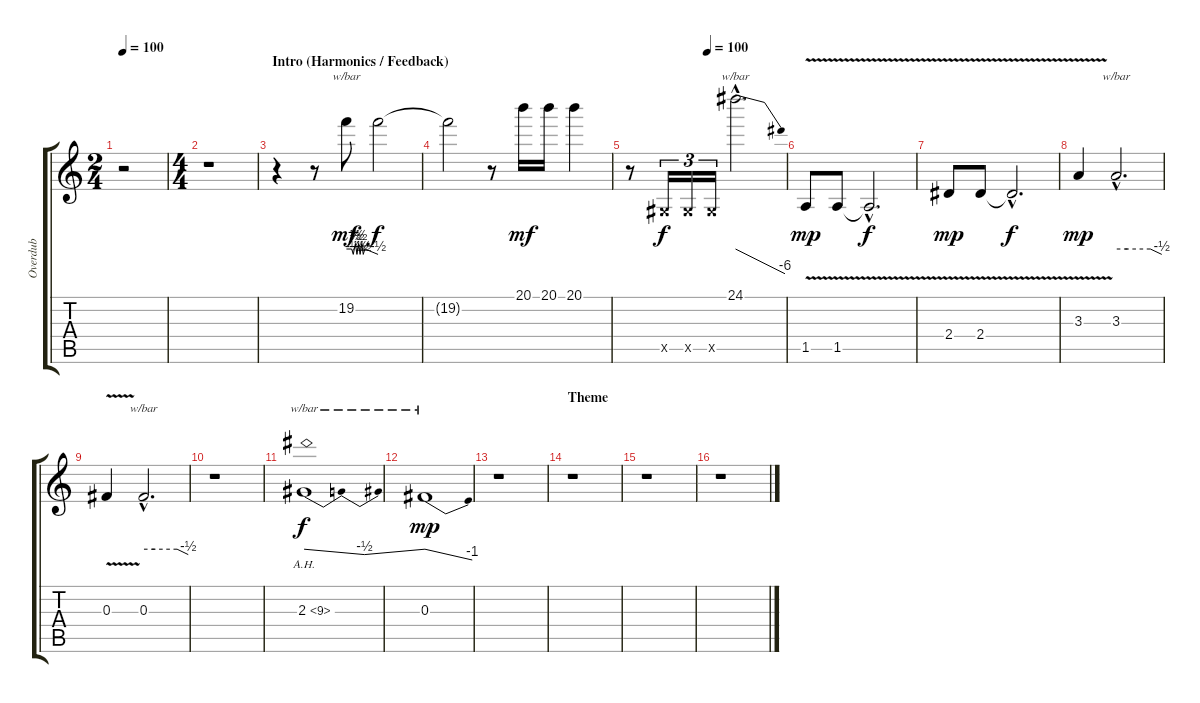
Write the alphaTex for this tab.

\track ("Overdub" "Overdub") {instrument overdrivenguitar}
\staff {score tabs}
\tuning (Eb4 Bb3 Gb3 Db3 Ab2 Eb2) {hide}
\ts (2 4)
\tempo 100
\clef g2
\ks c
r.2{dy mf instrument overdrivenguitar} |
\ts (4 4)
r.1 |
\section ("" "Intro (Harmonics / Feedback)")
r.4 r.8 19.2.8{tbe (custom default 0 0 10 0 13 -2 17 2 20 -2 23 2 26 -2 29 2 32 -2 35 0 60 -2)} 19.2{t}.2{dy f} |
19.2{t}.2 r.8 20.1.16{dy mf} 20.1.16 20.1.4 |
\tempo (100 0.5)
r.8 0.5{x}.16{tu (3 2) dy f} 0.5{x}.16{tu (3 2)} 0.5{x}.16{tu (3 2)} 24.1{hac}.2{d tbe (dive default 0 0 60 -24)} |
1.5{v}.8{dy mp} 1.5{v}.8 1.5{hac t}.2{d dy f} |
2.4{v}.8{dy mp} 2.4{v}.8 2.4{hac t}.2{d dy f} |
3.3{v}.4{dy mp} 3.3{hac}.2{d tbe (custom default 0 0 15 0 45 0 60 -2)} |
0.3{v}.4 0.3{hac}.2{d tbe (custom default 0 0 15 0 45 0 60 -2)} |
r.1 |
2.3{ah 7}.1{tbe (dip default 0 0 30 -2 60 0) dy f} |
0.3.1{tbe (dive default 0 0 60 -4) dy mp} |
r.1 |
\section ("" "Theme")
r.1 |
r.1 |
r.1
